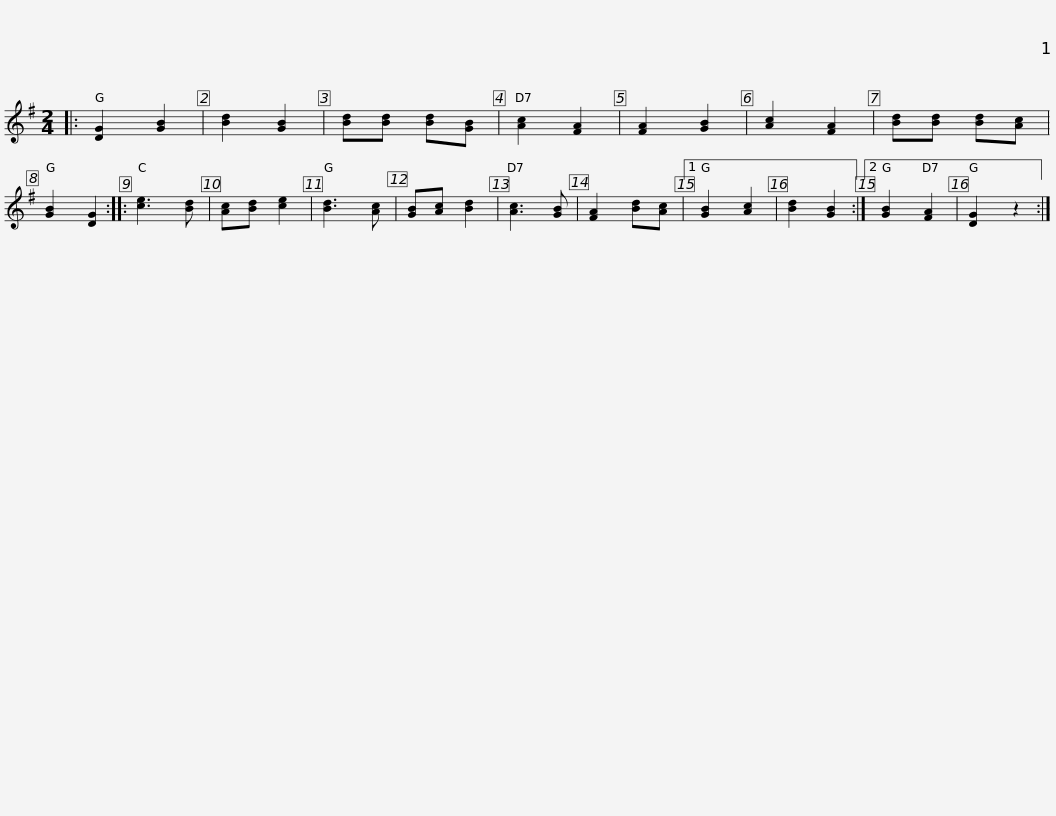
X:1
L:1/8
M:2/4
I:linebreak $
K:G
V:1 treble
V:1
|: [DG]2 [GB]2 | [Bd]2 [GB]2 | [Bd][Bd] [Bd][GB] | [Ac]2 [FA]2 | [FA]2 [GB]2 | %5
 [Ac]2 [FA]2 | [Bd][Bd] [Bd][Ac] | [GB]2 [DG]2 :: [ce]3 [Bd] | [Ac][Bd] [ce]2 | %10
 [Bd]3 [Ac] | [GB][Ac] [Bd]2 | [Ac]3 [GB] | [FA]2 [Bd][Ac] |1$ [GB]2 [Ac]2 | %15
 [Bd]2 [GB]2 :|2 [GB]2 [FA]2 | [DG]2 z2 :| %18
